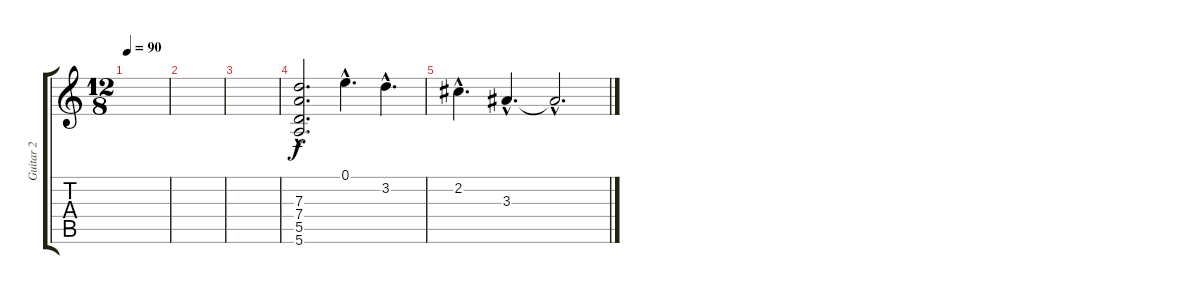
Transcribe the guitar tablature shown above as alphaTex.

\track ("Guitar 2" "Guitar 2") {instrument overdrivenguitar}
\staff {score tabs}
\tuning (E4 B3 G3 D3 A2 E2) {hide}
\ts (12 8)
\tempo 90
\clef g2
\ks c
|
|
|
(7.3{hac} 7.4{hac} 5.5{hac} 5.6{hac}).2{d} 0.1{hac}.4{d} 3.2{hac}.4{d} |
2.2{hac}.4{d} 3.3{hac}.4{d} 3.3{hac t}.2{d}
